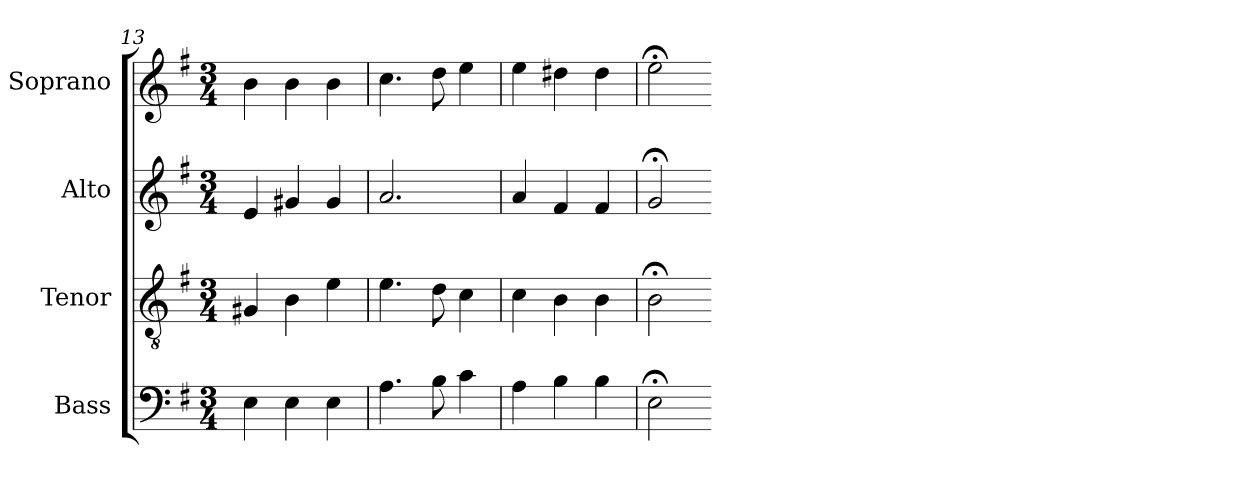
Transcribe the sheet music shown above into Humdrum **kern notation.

**kern	**kern	**kern	**kern
*part4	*part3	*part2	*part1
*staff4	*staff3	*staff2	*staff1
*I"Bass	*I"Tenor	*I"Alto	*I"Soprano
*I'B	*I'T	*I'A	*I'S
*clefF4	*clefGv2	*clefG2	*clefG2
*k[f#]	*k[f#]	*k[f#]	*k[f#]
*G:	*G:	*G:	*G:
*M3/4	*M3/4	*M3/4	*M3/4
*MM100	*MM100	*MM100	*MM100
=13	=13	=13	=13
4E	4G#X	4e	4b
4E	4B	4g#X	4b
4E	4e	4g#	4b
=14	=14	=14	=14
4.A	4.e	2.a	4.cc
8B	8d	.	8dd
4c	4c	.	4ee
=15	=15	=15	=15
4A	4c	4a	4ee
4B	4B	4f#	4dd#X
4B	4B	4f#	4dd#
=16	=16	=16	=16
2E;<	2B;<	2g;<	2ee;<
=-	=-	=-	=-
*-	*-	*-	*-
